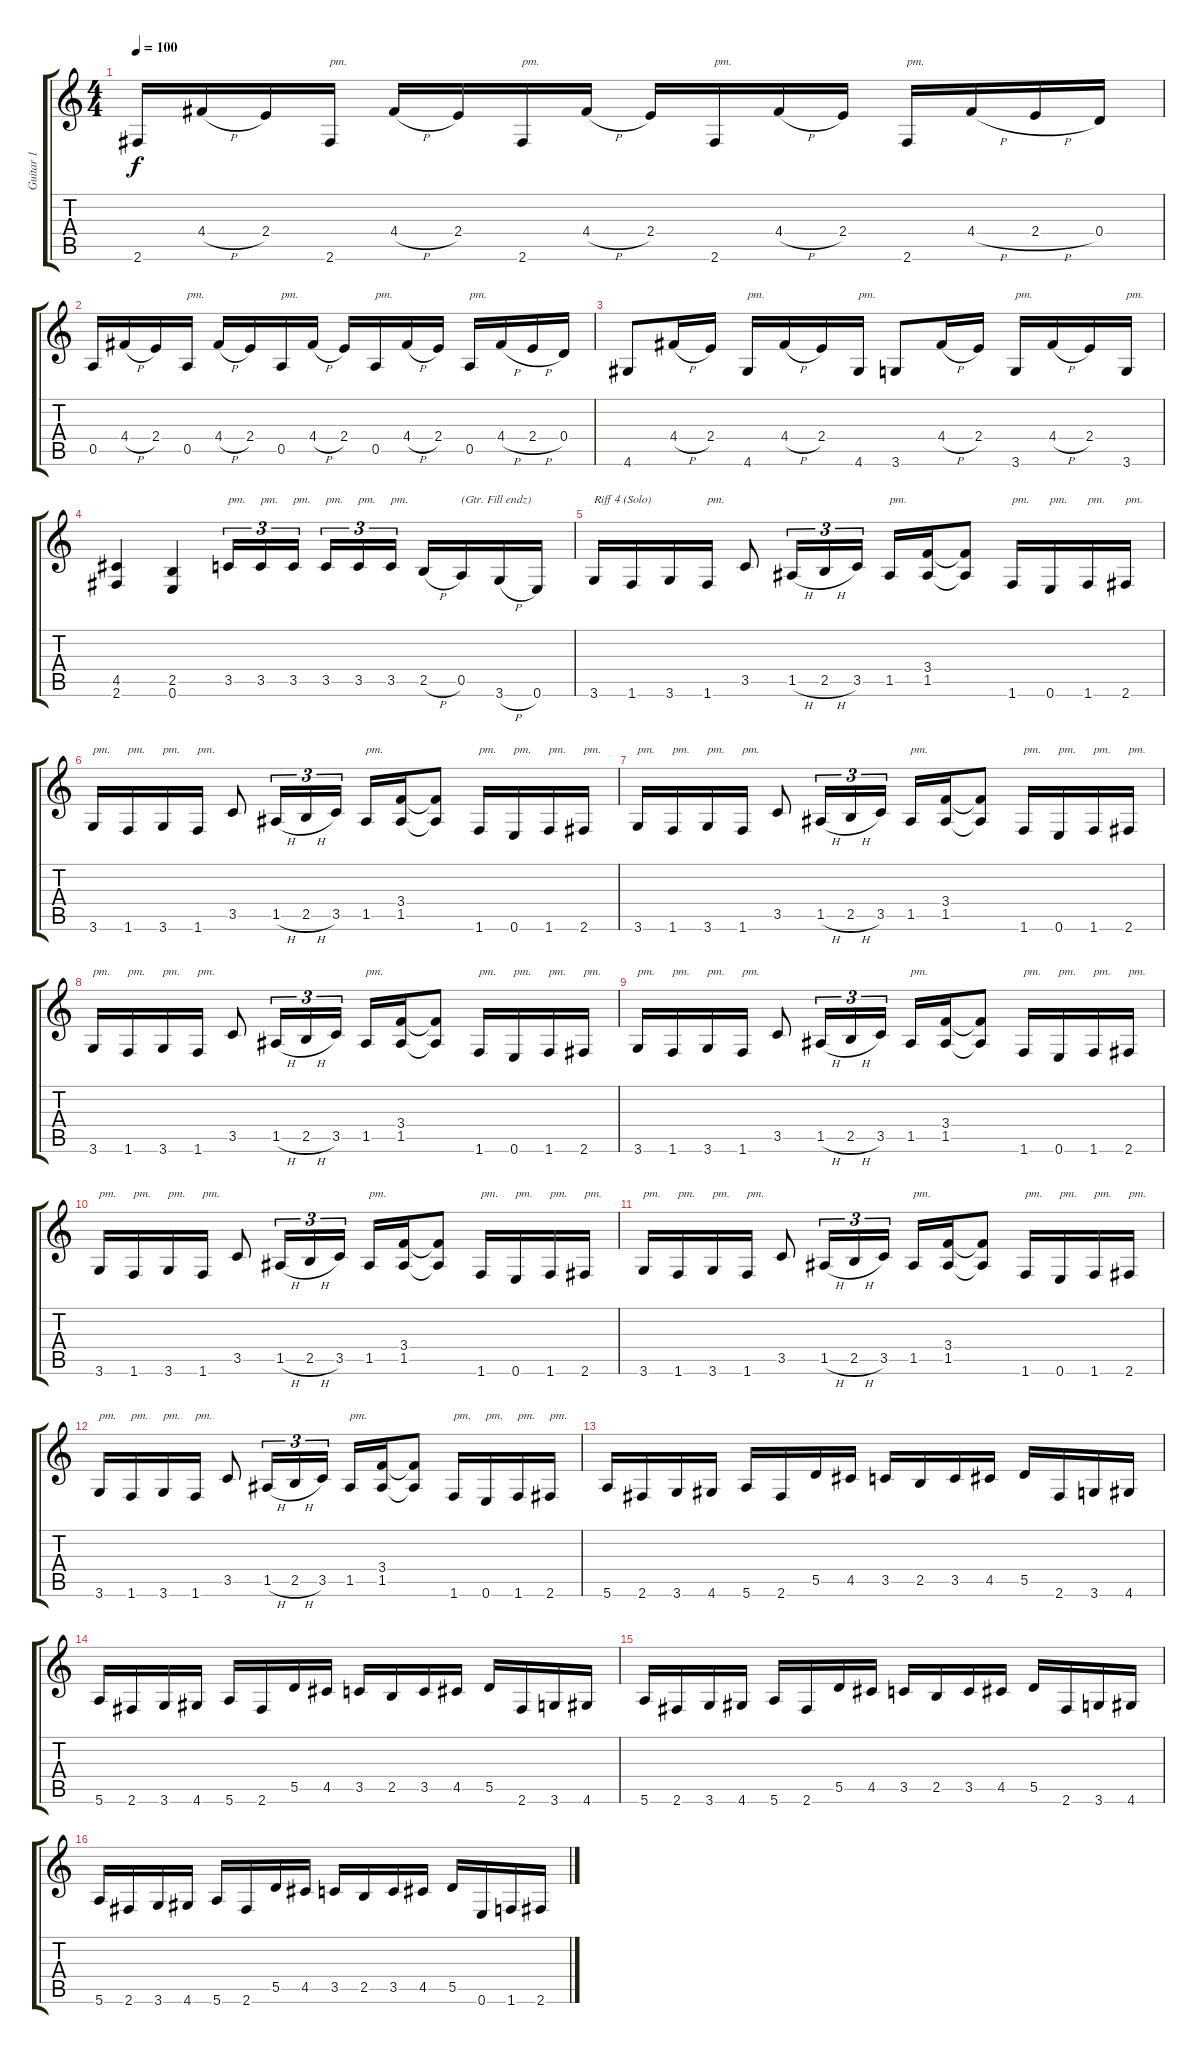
\track ("Guitar 1" "Guitar 1") {instrument distortionguitar}
\staff {score tabs}
\tuning (E4 B3 G3 D3 A2 E2) {hide}
\ts (4 4)
\tempo 100
\clef g2
\ks c
2.6.16{dy f} 4.4{h}.16 2.4.16 2.6.16{txt "pm."} 4.4{h}.16 2.4.16 2.6.16{txt "pm."} 4.4{h}.16 2.4.16 2.6.16{txt "pm."} 4.4{h}.16 2.4.16 2.6.16{txt "pm."} 4.4{h}.16 2.4{h}.16 0.4.16 |
0.5.16 4.4{h}.16 2.4.16 0.5.16{txt "pm."} 4.4{h}.16 2.4.16 0.5.16{txt "pm."} 4.4{h}.16 2.4.16 0.5.16{txt "pm."} 4.4{h}.16 2.4.16 0.5.16{txt "pm."} 4.4{h}.16 2.4{h}.16 0.4.16 |
4.6.8 4.4{h}.16 2.4.16 4.6.16{txt "pm."} 4.4{h}.16 2.4.16 4.6.16{txt "pm."} 3.6.8 4.4{h}.16 2.4.16 3.6.16{txt "pm."} 4.4{h}.16 2.4.16 3.6.16{txt "pm."} |
(4.5 2.6).4 (2.5 0.6).4 3.5.16{tu (3 2) txt "pm."} 3.5.16{tu (3 2) txt "pm."} 3.5.16{tu (3 2) txt "pm."} 3.5.16{tu (3 2) txt "pm."} 3.5.16{tu (3 2) txt "pm."} 3.5.16{tu (3 2) txt "pm."} 2.5{h}.16 0.5.16{txt "(Gtr. Fill endz)"} 3.6{h}.16 0.6.16 |
3.6.16{txt "Riff 4 (Solo)"} 1.6.16 3.6.16 1.6.16{txt "pm."} 3.5.8 1.5{h}.16{tu (3 2)} 2.5{h}.16{tu (3 2)} 3.5.16{tu (3 2)} 1.5.16{txt "pm."} (3.4 1.5).16 (3.4{t} 1.5{t}).8 1.6.16{txt "pm."} 0.6.16{txt "pm."} 1.6.16{txt "pm."} 2.6.16{txt "pm."} |
3.6.16{txt "pm."} 1.6.16{txt "pm."} 3.6.16{txt "pm."} 1.6.16{txt "pm."} 3.5.8 1.5{h}.16{tu (3 2)} 2.5{h}.16{tu (3 2)} 3.5.16{tu (3 2)} 1.5.16{txt "pm."} (3.4 1.5).16 (3.4{t} 1.5{t}).8 1.6.16{txt "pm."} 0.6.16{txt "pm."} 1.6.16{txt "pm."} 2.6.16{txt "pm."} |
3.6.16{txt "pm."} 1.6.16{txt "pm."} 3.6.16{txt "pm."} 1.6.16{txt "pm."} 3.5.8 1.5{h}.16{tu (3 2)} 2.5{h}.16{tu (3 2)} 3.5.16{tu (3 2)} 1.5.16{txt "pm."} (3.4 1.5).16 (3.4{t} 1.5{t}).8 1.6.16{txt "pm."} 0.6.16{txt "pm."} 1.6.16{txt "pm."} 2.6.16{txt "pm."} |
3.6.16{txt "pm."} 1.6.16{txt "pm."} 3.6.16{txt "pm."} 1.6.16{txt "pm."} 3.5.8 1.5{h}.16{tu (3 2)} 2.5{h}.16{tu (3 2)} 3.5.16{tu (3 2)} 1.5.16{txt "pm."} (3.4 1.5).16 (3.4{t} 1.5{t}).8 1.6.16{txt "pm."} 0.6.16{txt "pm."} 1.6.16{txt "pm."} 2.6.16{txt "pm."} |
3.6.16{txt "pm."} 1.6.16{txt "pm."} 3.6.16{txt "pm."} 1.6.16{txt "pm."} 3.5.8 1.5{h}.16{tu (3 2)} 2.5{h}.16{tu (3 2)} 3.5.16{tu (3 2)} 1.5.16{txt "pm."} (3.4 1.5).16 (3.4{t} 1.5{t}).8 1.6.16{txt "pm."} 0.6.16{txt "pm."} 1.6.16{txt "pm."} 2.6.16{txt "pm."} |
3.6.16{txt "pm."} 1.6.16{txt "pm."} 3.6.16{txt "pm."} 1.6.16{txt "pm."} 3.5.8 1.5{h}.16{tu (3 2)} 2.5{h}.16{tu (3 2)} 3.5.16{tu (3 2)} 1.5.16{txt "pm."} (3.4 1.5).16 (3.4{t} 1.5{t}).8 1.6.16{txt "pm."} 0.6.16{txt "pm."} 1.6.16{txt "pm."} 2.6.16{txt "pm."} |
3.6.16{txt "pm."} 1.6.16{txt "pm."} 3.6.16{txt "pm."} 1.6.16{txt "pm."} 3.5.8 1.5{h}.16{tu (3 2)} 2.5{h}.16{tu (3 2)} 3.5.16{tu (3 2)} 1.5.16{txt "pm."} (3.4 1.5).16 (3.4{t} 1.5{t}).8 1.6.16{txt "pm."} 0.6.16{txt "pm."} 1.6.16{txt "pm."} 2.6.16{txt "pm."} |
3.6.16{txt "pm."} 1.6.16{txt "pm."} 3.6.16{txt "pm."} 1.6.16{txt "pm."} 3.5.8 1.5{h}.16{tu (3 2)} 2.5{h}.16{tu (3 2)} 3.5.16{tu (3 2)} 1.5.16{txt "pm."} (3.4 1.5).16 (3.4{t} 1.5{t}).8 1.6.16{txt "pm."} 0.6.16{txt "pm."} 1.6.16{txt "pm."} 2.6.16{txt "pm."} |
5.6.16 2.6.16 3.6.16 4.6.16 5.6.16 2.6.16 5.5.16 4.5.16 3.5.16 2.5.16 3.5.16 4.5.16 5.5.16 2.6.16 3.6.16 4.6.16 |
5.6.16 2.6.16 3.6.16 4.6.16 5.6.16 2.6.16 5.5.16 4.5.16 3.5.16 2.5.16 3.5.16 4.5.16 5.5.16 2.6.16 3.6.16 4.6.16 |
5.6.16 2.6.16 3.6.16 4.6.16 5.6.16 2.6.16 5.5.16 4.5.16 3.5.16 2.5.16 3.5.16 4.5.16 5.5.16 2.6.16 3.6.16 4.6.16 |
5.6.16 2.6.16 3.6.16 4.6.16 5.6.16 2.6.16 5.5.16 4.5.16 3.5.16 2.5.16 3.5.16 4.5.16 5.5.16 0.6.16 1.6.16 2.6.16
